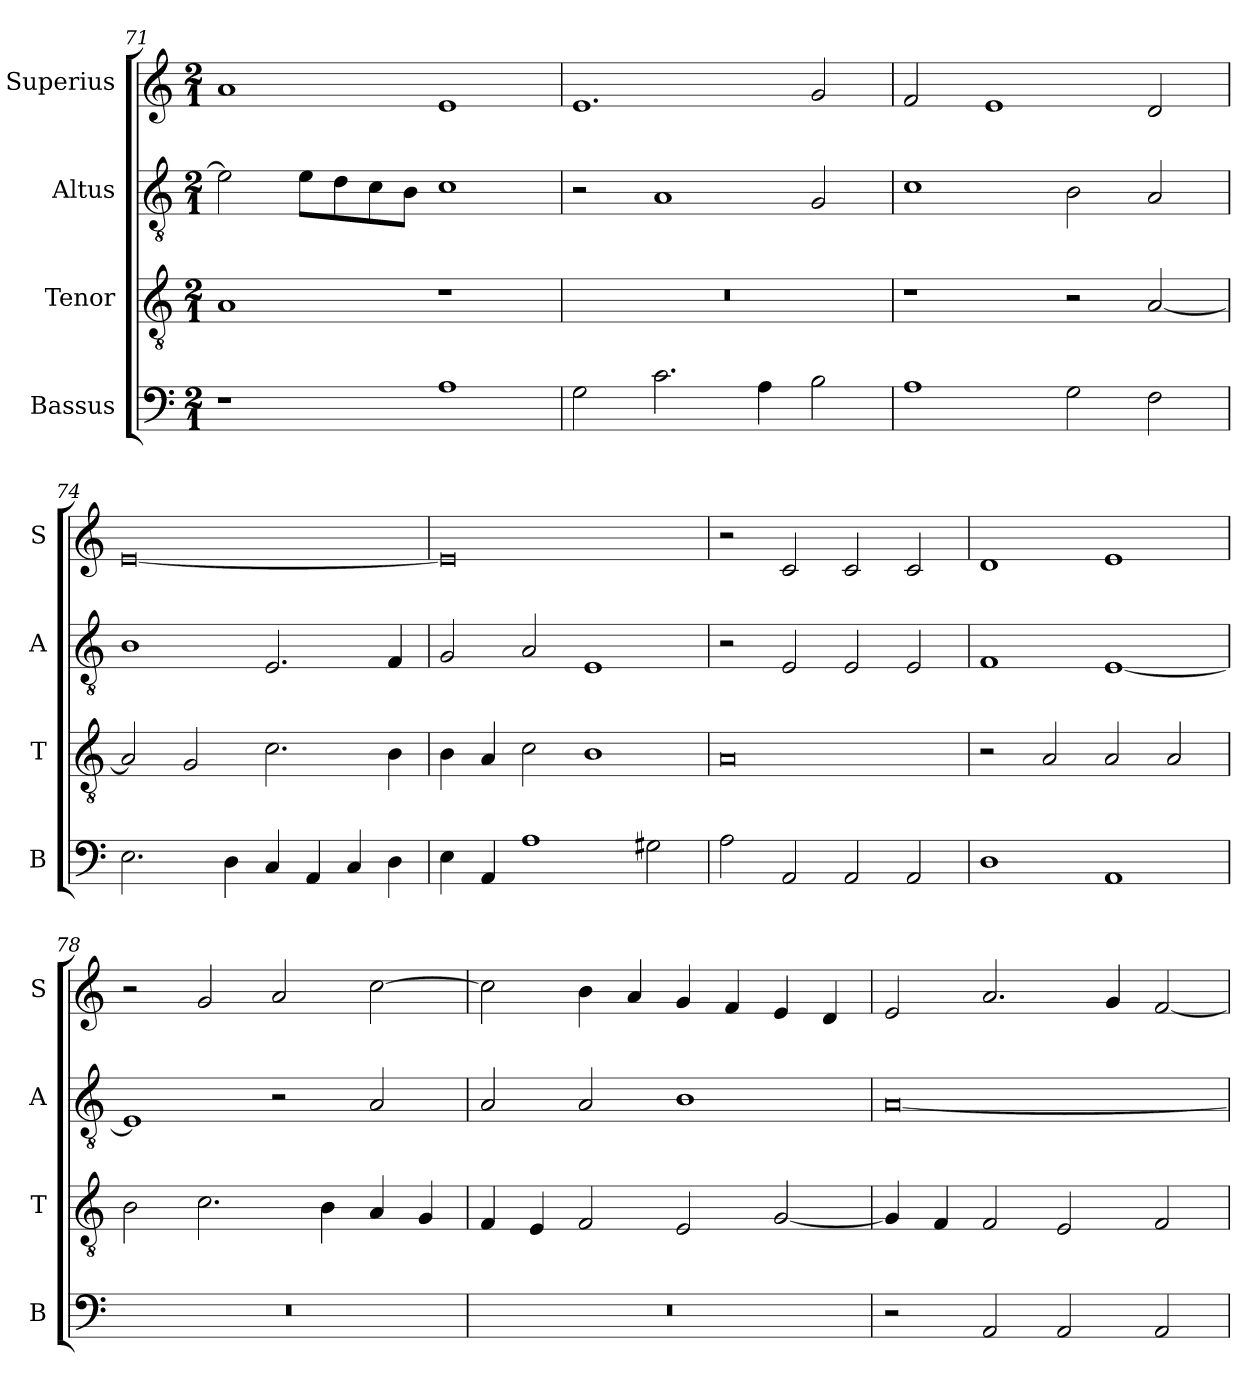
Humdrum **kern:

**kern	**kern	**kern	**kern
*part4	*part3	*part2	*part1
*staff4	*staff3	*staff2	*staff1
*I"Bassus	*I"Tenor	*I"Altus	*I"Superius
*I'B	*I'T	*I'A	*I'S
*clefF4	*clefGv2	*clefGv2	*clefG2
*k[]	*k[]	*k[]	*k[]
*C:	*C:	*C:	*C:
*M2/1	*M2/1	*M2/1	*M2/1
=71	=71	=71	=71
1r	1A	2e]	1a
.	.	8eL	.
.	.	8d	.
.	.	8c	.
.	.	8BJ	.
1A	1r	1c	1e
=72	=72	=72	=72
2G	0r	2r	1.e
2.c	.	1A	.
4A	.	.	.
2B	.	2G	2g
=73	=73	=73	=73
1A	1r	1c	2f
.	.	.	1e
2G	2r	2B	.
2F	[2A	2A	2d
=74	=74	=74	=74
2.E	2A]	1B	[0e
.	2G	.	.
4D	.	.	.
4C	2.c	2.E	.
4AA	.	.	.
4C	.	.	.
4D	4B	4F	.
=75	=75	=75	=75
4E	4B	2G	0e]
4AA	4A	.	.
1A	2c	2A	.
.	1B	1E	.
2G#X	.	.	.
=76	=76	=76	=76
2A	0A	2r	2r
2AA	.	2E	2c
2AA	.	2E	2c
2AA	.	2E	2c
=77	=77	=77	=77
1D	2r	1F	1d
.	2A	.	.
1AA	2A	[1E	1e
.	2A	.	.
=78	=78	=78	=78
0r	2B	1E]	2r
.	2.c	.	2g
.	.	2r	2a
.	4B	.	.
.	4A	2A	[2cc
.	4G	.	.
=79	=79	=79	=79
0r	4F	2A	2cc]
.	4E	.	.
.	2F	2A	4b
.	.	.	4a
.	2E	1B	4g
.	.	.	4f
.	[2G	.	4e
.	.	.	4d
=80	=80	=80	=80
2r	4G]	[0A	2e
.	4F	.	.
2AA	2F	.	2.a
2AA	2E	.	.
.	.	.	4g
2AA	2F	.	[2f
=	=	=	=
*-	*-	*-	*-
